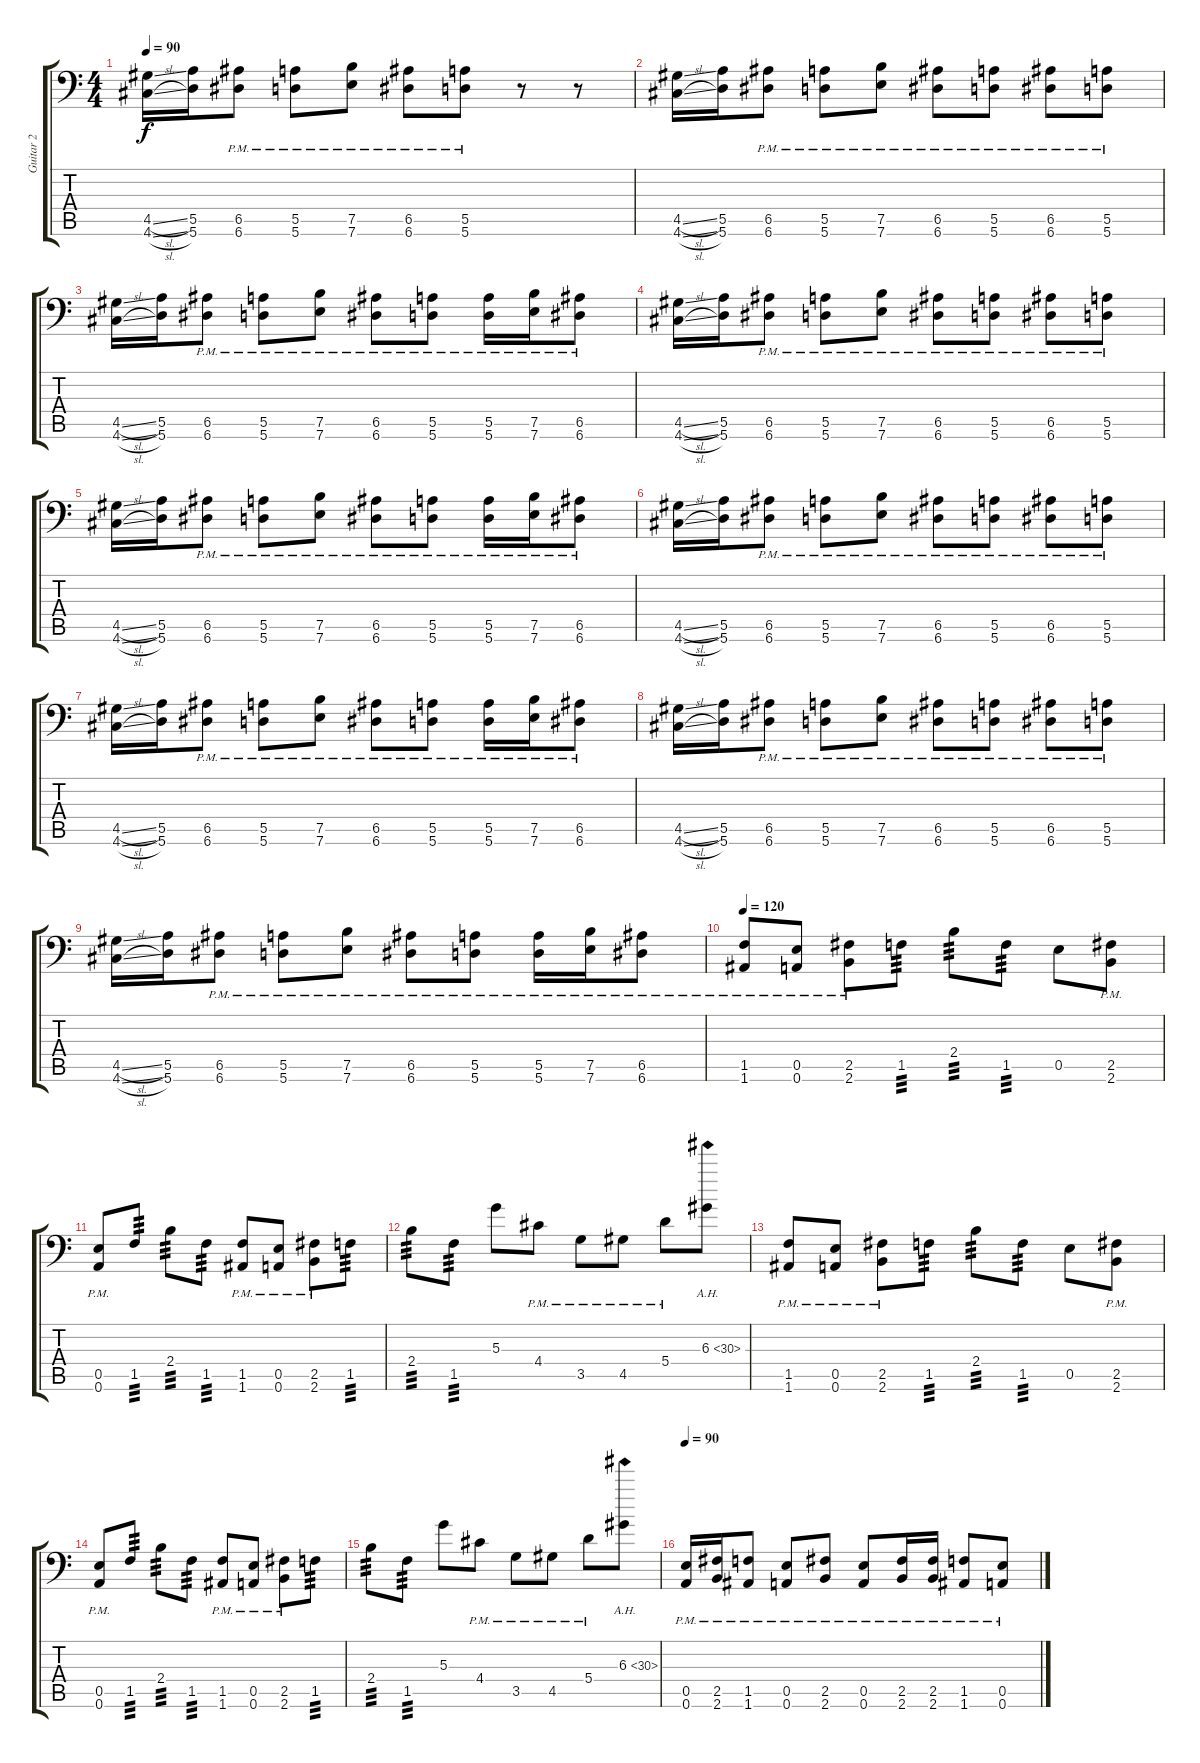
\track ("Guitar 2" "Guitar 2") {instrument distortionguitar}
\staff {score tabs}
\tuning (B3 Gb3 D3 A2 E2 A1) {hide}
\ts (4 4)
\tempo 90
\clef f4
\ks c
(4.5{sl} 4.6{sl}).16{dy f} (5.5 5.6).16 (6.5{pm} 6.6{pm}).8 (5.5{pm} 5.6{pm}).8 (7.5{pm} 7.6{pm}).8 (6.5{pm} 6.6{pm}).8 (5.5{pm} 5.6{pm}).8 r.8 r.8 |
(4.5{sl} 4.6{sl}).16 (5.5 5.6).16 (6.5{pm} 6.6{pm}).8 (5.5{pm} 5.6{pm}).8 (7.5{pm} 7.6{pm}).8 (6.5{pm} 6.6{pm}).8 (5.5{pm} 5.6{pm}).8 (6.5{pm} 6.6{pm}).8 (5.5{pm} 5.6{pm}).8 |
(4.5{sl} 4.6{sl}).16 (5.5 5.6).16 (6.5{pm} 6.6{pm}).8 (5.5{pm} 5.6{pm}).8 (7.5{pm} 7.6{pm}).8 (6.5{pm} 6.6{pm}).8 (5.5{pm} 5.6{pm}).8 (5.5{pm} 5.6{pm}).16 (7.5{pm} 7.6{pm}).16 (6.5{pm} 6.6{pm}).8 |
(4.5{sl} 4.6{sl}).16 (5.5 5.6).16 (6.5{pm} 6.6{pm}).8 (5.5{pm} 5.6{pm}).8 (7.5{pm} 7.6{pm}).8 (6.5{pm} 6.6{pm}).8 (5.5{pm} 5.6{pm}).8 (6.5{pm} 6.6{pm}).8 (5.5{pm} 5.6{pm}).8 |
(4.5{sl} 4.6{sl}).16 (5.5 5.6).16 (6.5{pm} 6.6{pm}).8 (5.5{pm} 5.6{pm}).8 (7.5{pm} 7.6{pm}).8 (6.5{pm} 6.6{pm}).8 (5.5{pm} 5.6{pm}).8 (5.5{pm} 5.6{pm}).16 (7.5{pm} 7.6{pm}).16 (6.5{pm} 6.6{pm}).8 |
(4.5{sl} 4.6{sl}).16 (5.5 5.6).16 (6.5{pm} 6.6{pm}).8 (5.5{pm} 5.6{pm}).8 (7.5{pm} 7.6{pm}).8 (6.5{pm} 6.6{pm}).8 (5.5{pm} 5.6{pm}).8 (6.5{pm} 6.6{pm}).8 (5.5{pm} 5.6{pm}).8 |
(4.5{sl} 4.6{sl}).16 (5.5 5.6).16 (6.5{pm} 6.6{pm}).8 (5.5{pm} 5.6{pm}).8 (7.5{pm} 7.6{pm}).8 (6.5{pm} 6.6{pm}).8 (5.5{pm} 5.6{pm}).8 (5.5{pm} 5.6{pm}).16 (7.5{pm} 7.6{pm}).16 (6.5{pm} 6.6{pm}).8 |
(4.5{sl} 4.6{sl}).16 (5.5 5.6).16 (6.5{pm} 6.6{pm}).8 (5.5{pm} 5.6{pm}).8 (7.5{pm} 7.6{pm}).8 (6.5{pm} 6.6{pm}).8 (5.5{pm} 5.6{pm}).8 (6.5{pm} 6.6{pm}).8 (5.5{pm} 5.6{pm}).8 |
(4.5{sl} 4.6{sl}).16 (5.5 5.6).16 (6.5{pm} 6.6{pm}).8 (5.5{pm} 5.6{pm}).8 (7.5{pm} 7.6{pm}).8 (6.5{pm} 6.6{pm}).8 (5.5{pm} 5.6{pm}).8 (5.5{pm} 5.6{pm}).16 (7.5{pm} 7.6{pm}).16 (6.5{pm} 6.6{pm}).8 |
\tempo 120
(1.5{pm} 1.6{pm}).8 (0.5{pm} 0.6{pm}).8 (2.5{pm} 2.6{pm}).8 1.5.8{tp 3} 2.4.8{tp 3} 1.5.8{tp 3} 0.5.8 (2.5{pm} 2.6{pm}).8 |
(0.5{pm} 0.6{pm}).8 1.5.8{tp 3} 2.4.8{tp 3} 1.5.8{tp 3} (1.5{pm} 1.6{pm}).8 (0.5{pm} 0.6{pm}).8 (2.5{pm} 2.6{pm}).8 1.5.8{tp 3} |
2.4.8{tp 3} 1.5.8{tp 3} 5.3.8 4.4{pm}.8 3.5{pm}.8 4.5{pm}.8 5.4{pm}.8 6.3{ah 24}.8 |
(1.5{pm} 1.6{pm}).8 (0.5{pm} 0.6{pm}).8 (2.5{pm} 2.6{pm}).8 1.5.8{tp 3} 2.4.8{tp 3} 1.5.8{tp 3} 0.5.8 (2.5{pm} 2.6{pm}).8 |
(0.5{pm} 0.6{pm}).8 1.5.8{tp 3} 2.4.8{tp 3} 1.5.8{tp 3} (1.5{pm} 1.6{pm}).8 (0.5{pm} 0.6{pm}).8 (2.5{pm} 2.6{pm}).8 1.5.8{tp 3} |
2.4.8{tp 3} 1.5.8{tp 3} 5.3.8 4.4{pm}.8 3.5{pm}.8 4.5{pm}.8 5.4{pm}.8 6.3{ah 24}.8 |
\tempo 90
(0.5{pm} 0.6{pm}).16 (2.5{pm} 2.6{pm}).16 (1.5{pm} 1.6{pm}).8 (0.5{pm} 0.6{pm}).8 (2.5{pm} 2.6{pm}).8 (0.5{pm} 0.6{pm}).8 (2.5{pm} 2.6{pm}).16 (2.5{pm} 2.6{pm}).16 (1.5{pm} 1.6{pm}).8 (0.5{pm} 0.6{pm}).8
